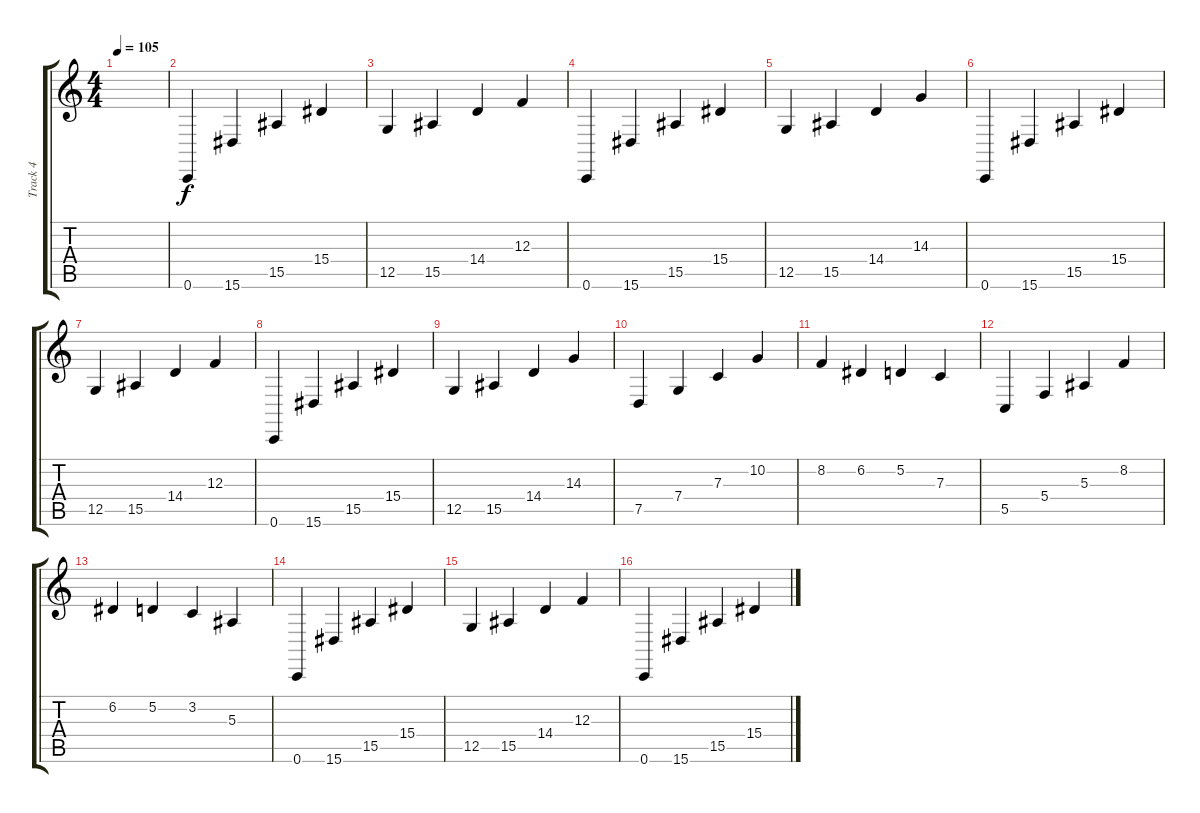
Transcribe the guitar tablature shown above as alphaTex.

\track ("Track 4" "Track 4") {instrument harpsichord}
\staff {score tabs}
\tuning (D4 A3 F3 C3 G2 C2) {hide}
\ts (4 4)
\tempo 105
\clef g2
\ks c
|
0.6.4{volume 8} 15.6.4 15.5.4 15.4.4 |
12.5.4 15.5.4 14.4.4 12.3.4 |
0.6.4 15.6.4 15.5.4 15.4.4 |
12.5.4 15.5.4 14.4.4 14.3.4 |
0.6.4 15.6.4 15.5.4 15.4.4 |
12.5.4 15.5.4 14.4.4 12.3.4 |
0.6.4 15.6.4 15.5.4 15.4.4 |
12.5.4 15.5.4 14.4.4 14.3.4 |
7.5.4 7.4.4 7.3.4 10.2.4 |
8.2.4 6.2.4 5.2.4 7.3.4 |
5.5.4 5.4.4 5.3.4 8.2.4 |
6.2.4 5.2.4 3.2.4 5.3.4 |
0.6.4 15.6.4 15.5.4 15.4.4 |
12.5.4 15.5.4 14.4.4 12.3.4 |
0.6.4 15.6.4 15.5.4 15.4.4
